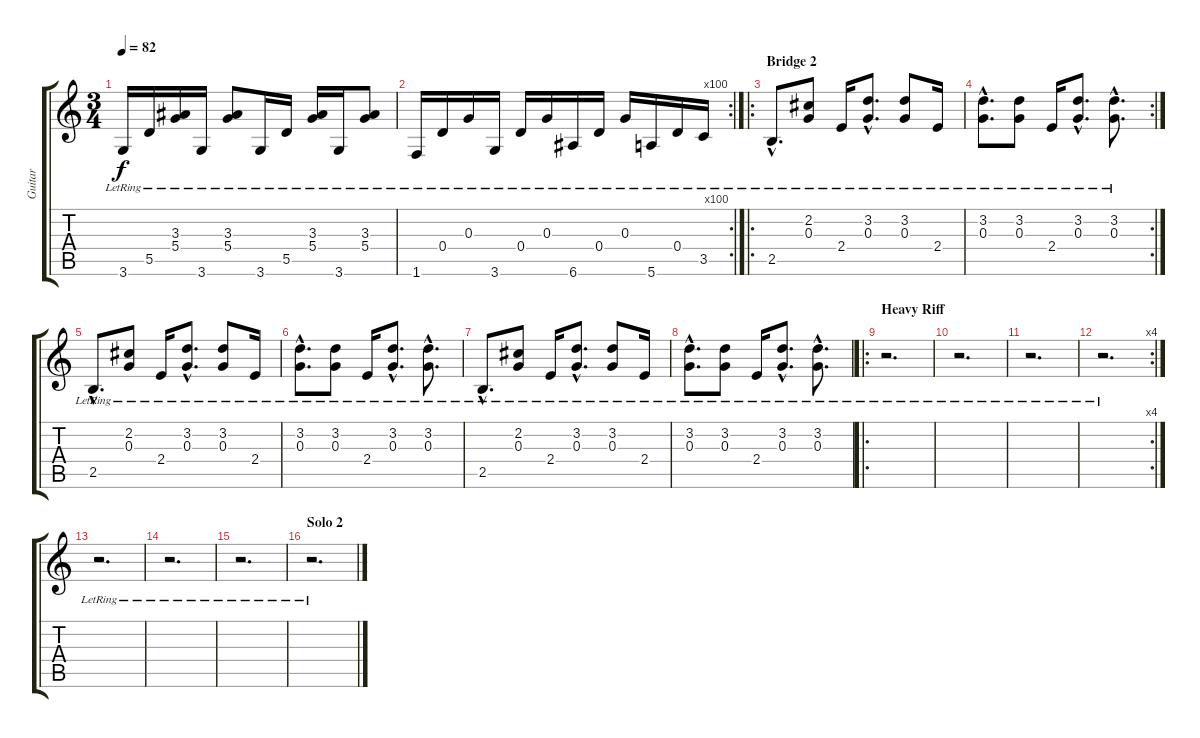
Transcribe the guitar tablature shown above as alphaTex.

\track ("Guitar" "Guitar") {instrument electricguitarclean}
\staff {score tabs}
\tuning (E4 B3 G3 D3 A2 E2) {hide}
\ts (3 4)
\tempo 82
\clef g2
\ks c
3.6{lr}.16{dy f} 5.5{lr}.16 (3.3{lr} 5.4{lr}).16 3.6{lr}.16 (3.3{lr} 5.4{lr}).8 3.6{lr}.16 5.5{lr}.16 (3.3{lr} 5.4{lr}).16 3.6{lr}.16 (3.3{lr} 5.4{lr}).8 |
\rc 100
1.6{lr}.16 0.4{lr}.16 0.3{lr}.16 3.6{lr}.16 0.4{lr}.16 0.3{lr}.16 6.6{lr}.16 0.4{lr}.16 0.3{lr}.16 5.6{lr}.16 0.4{lr}.16 3.5{lr}.16 |
\ro
\section ("" "Bridge 2")
2.5{hac lr}.8{d} (2.2{lr} 0.3{lr}).8 2.4{lr}.16 (3.2{hac lr} 0.3{hac lr}).8{d} (3.2{lr} 0.3{lr}).8 2.4{lr}.16 |
\rc 2
(3.2{hac lr} 0.3{hac lr}).8{d} (3.2{lr} 0.3{lr}).8 2.4{lr}.16 (3.2{hac lr} 0.3{hac lr}).8{d} (3.2{hac lr} 0.3{hac lr}).8{d} |
2.5{hac lr}.8{d} (2.2{lr} 0.3{lr}).8 2.4{lr}.16 (3.2{hac lr} 0.3{hac lr}).8{d} (3.2{lr} 0.3{lr}).8 2.4{lr}.16 |
(3.2{hac lr} 0.3{hac lr}).8{d} (3.2{lr} 0.3{lr}).8 2.4{lr}.16 (3.2{hac lr} 0.3{hac lr}).8{d} (3.2{hac lr} 0.3{hac lr}).8{d} |
2.5{hac lr}.8{d} (2.2{lr} 0.3{lr}).8 2.4{lr}.16 (3.2{hac lr} 0.3{hac lr}).8{d} (3.2{lr} 0.3{lr}).8 2.4{lr}.16 |
(3.2{hac lr} 0.3{hac lr}).8{d} (3.2{lr} 0.3{lr}).8 2.4{lr}.16 (3.2{hac lr} 0.3{hac lr}).8{d} (3.2{hac lr} 0.3{hac lr}).8{d} |
\ro
\section ("" "Heavy Riff")
r.2{d} |
r.2{d} |
r.2{d} |
\rc 4
r.2{d} |
r.2{d} |
r.2{d} |
r.2{d} |
\section ("" "Solo 2")
r.2{d}
